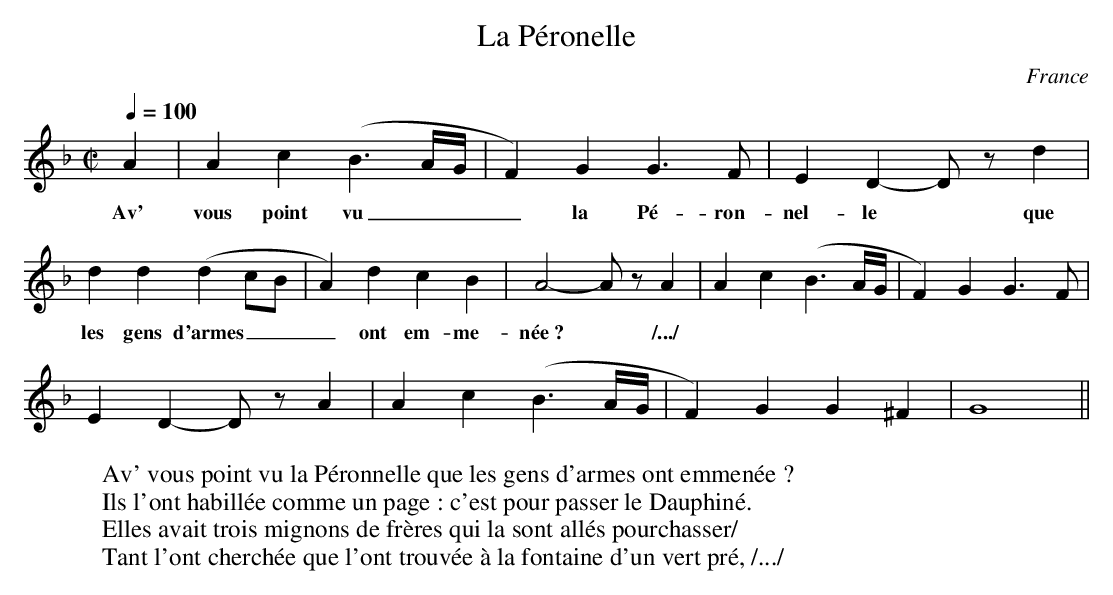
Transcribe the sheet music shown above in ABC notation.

X:1
T:La Péronelle
O:France
M:C|
L:1/8
Q:1/4=100
K:F
A2 | A2 c2 (B3 A/G/|F2) G2 G3 F | E2 D2-D z d2 | d2 d2 (d2 cB|
w:Av' vous point vu___ la Pé-ron-nel-le * que les gens d'armes___
A2) d2 c2 B2 | A4-A z A2 | A2 c2 (B3 A/G/|F2) G2 G3 F |!
w:_ ont em-me-née~? * /.../
 E2 D2-D z A2 | A2 c2 (B3 A/G/|F2) G2 G2 ^F2 | G8 ||
W:Av' vous point vu la Péronnelle que les gens d'armes ont emmenée ?
W:Ils l'ont habillée comme un page : c'est pour passer le Dauphiné.
W:Elles avait trois mignons de frères qui la sont allés pourchasser/
W:Tant l'ont cherchée que l'ont trouvée à la fontaine d'un vert pré, /.../
